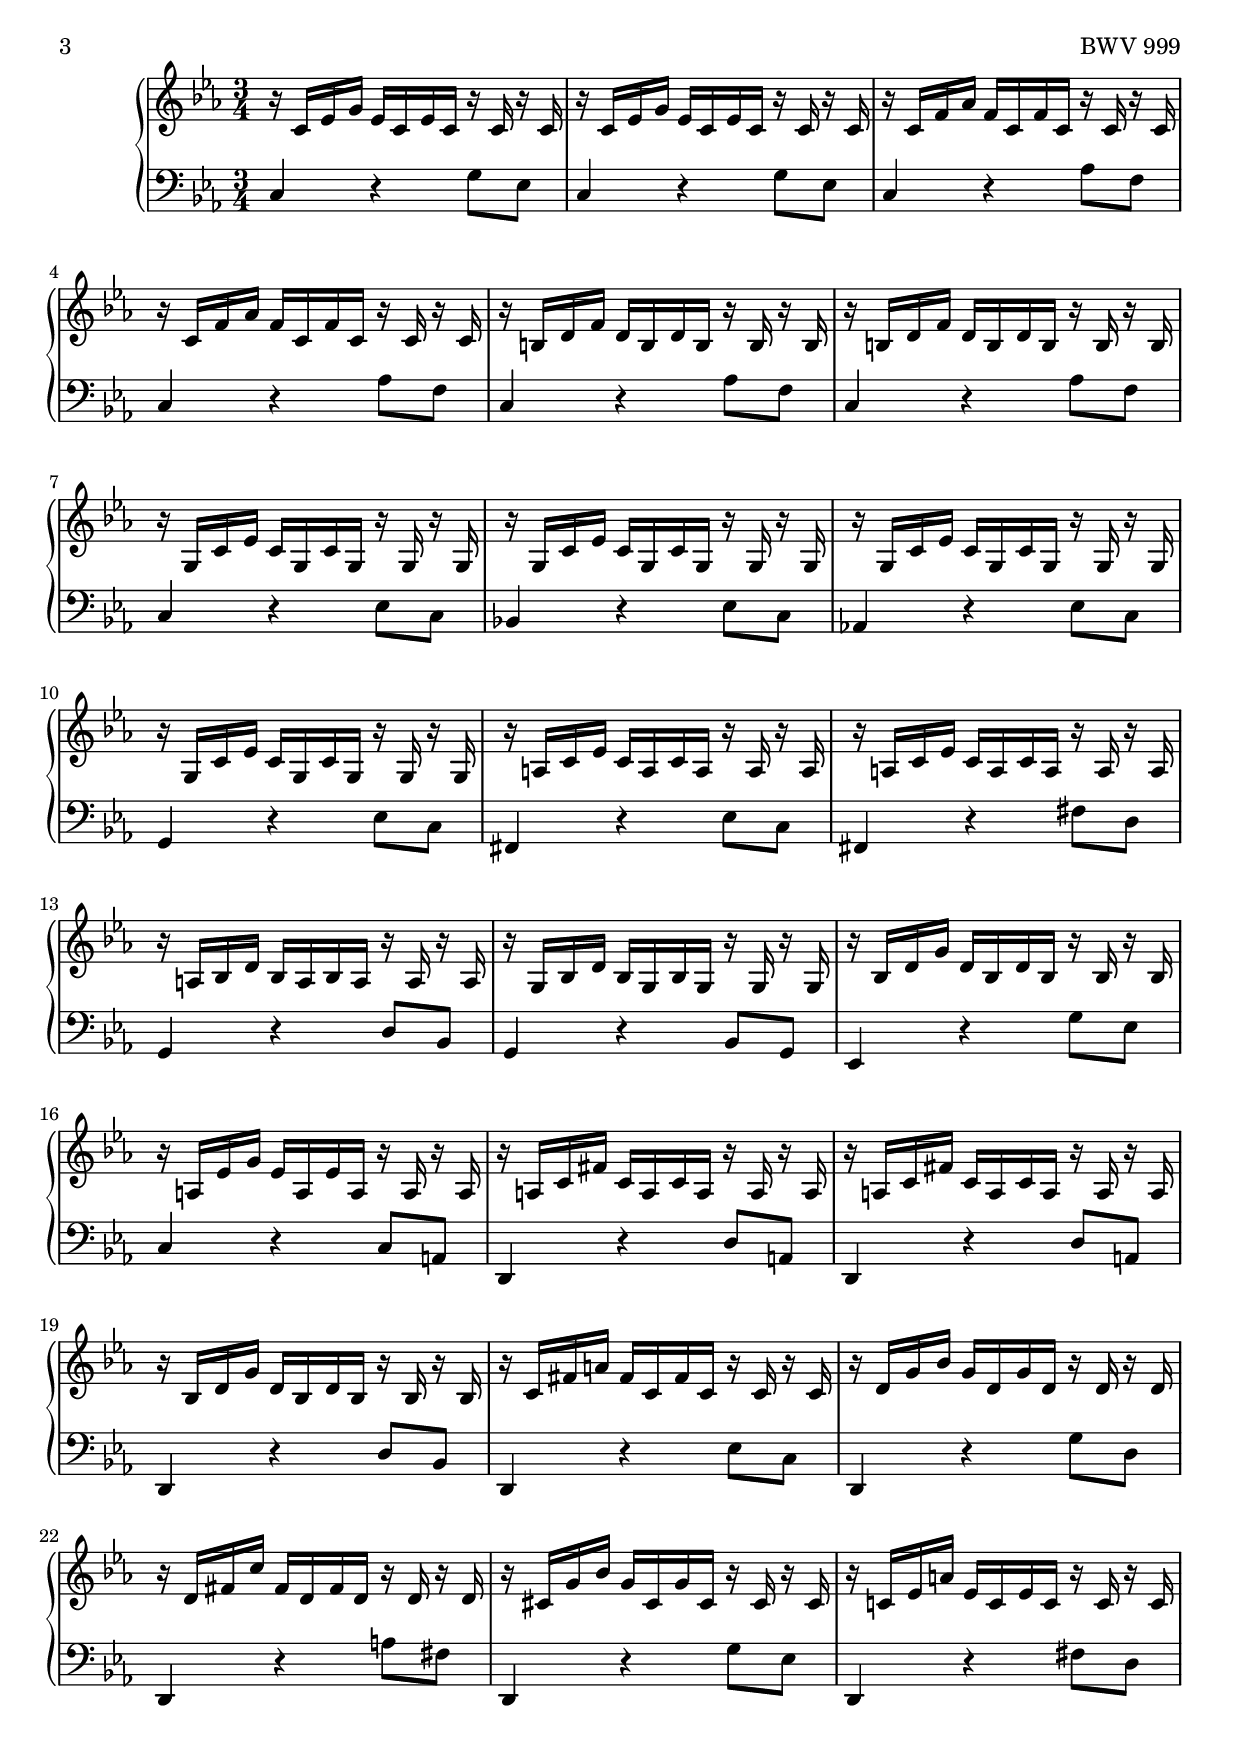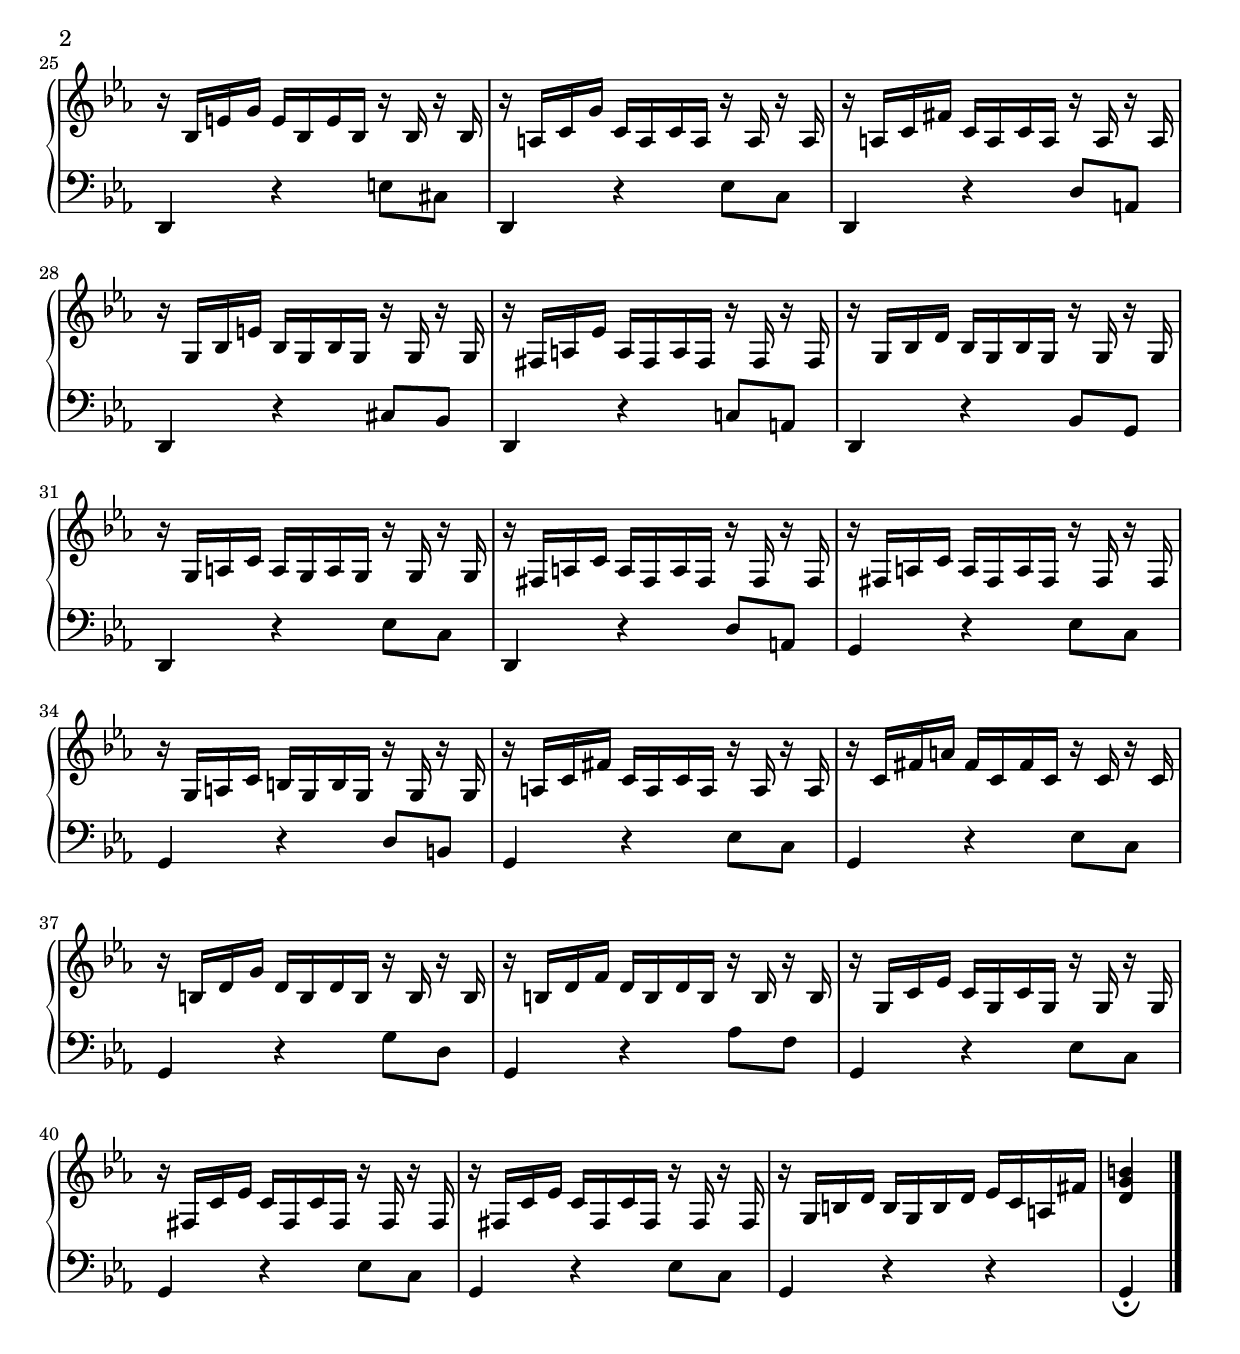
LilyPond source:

#(ly:set-point-and-click 'line-column)

opus= "BWV 999"
piece = "3"

%{

TODO: this file needs additional layouting: the upper voice should
switch staffs to avoid leger lines.

Not all editions agree on the last note: ed. Lemoine has a quarter
note, some have dotted half notes.

This file was partly generated using m4.
%}

\version "1.7.3"


upper =   \notes \transpose c'' {
	r16 [c es g] [es c es c] r c r c |
	r16 [c es g] [es c es c] r c r c |
	r16 [c f as] [f c f c] r c r c |
	r16 [c f as] [f c f c] r c r c |
	r16 [b, d f] [d b, d b,] r b, r b, |
	r16 [b, d f] [d b, d b,] r b, r b, |
	r16 [g, c es] [c g, c g,] r g, r g, |
	r16 [g, c es] [c g, c g,] r g, r g, |
	r16 [g, c es] [c g, c g,] r g, r g, |
	r16 [g, c es] [c g, c g,] r g, r g, |
	r16 [a, c es] [c a, c a,] r a, r a, |
	r16 [a, c es] [c a, c a,] r a, r a, |
	r16 [a, bes, d] [bes, a, bes, a,] r a, r a, |
	r16 [g, bes, d] [bes, g, bes, g,] r g, r g, |
	r16 [bes, d g] [d bes, d bes,] r bes, r bes, |
	r16 [a, es g] [es a, es a,] r a, r a, |
	r16 [a, c fis] [c a, c a,] r a, r a, |
	r16 [a, c fis] [c a, c a,] r a, r a, |
	r16 [bes, d g] [d bes, d bes,] r bes, r bes, |

	r16 [c fis a] [fis c fis c] r c r c |
	r16 [d g bes] [g d g d] r d r d |
	r16 [d fis c'] [fis d fis d] r d r d |

	r16 [cis g bes] [g cis g cis] r cis r cis |
	r16 [c! es a] [es c es c] r c r c |
	r16 [bes, e g] [e bes, e bes,] r bes, r bes, |
	r16 [a, c g] [c a, c a,] r a, r a, |

	r16 [a, c fis] [c a, c a,] r a, r a, |
	r16 [g, bes, e] [bes, g, bes, g,] r g, r g, |
	r16 [fis, a, es] [a, fis, a, fis,] r fis, r fis, |
	r16 [g, bes, d] [bes, g, bes, g,] r g, r g, |
	r16 [g, a, c] [a, g, a, g,] r g, r g, |
	r16 [fis, a, c] [a, fis, a, fis,] r fis, r fis, |
	r16 [fis, a, c] [a, fis, a, fis,] r fis, r fis, |
	r16 [g, a, c] [b, g, b, g,] r g, r g,
	r16 [a, c fis] [c a, c a,] r a, r a, |
	r16 [c fis a] [fis c fis c] r c r c |
	r16 [b, d g] [d b, d b,] r b, r b, |
	r16 [b, d f] [d b, d b,] r b, r b, |
	r16 [g, c es] [c g, c g,] r g, r g, |
	r16 [fis, c es] [c fis, c fis,] r fis, r fis, |
	r16 [fis, c es] [c fis, c fis,] r fis, r fis, |
	r16 [g, b, d] [b, g, b, d] [es c a, fis] |


	<g4 d b>	
	\bar "|."
}

lower =   \notes{
	c4 r [g8 es] |
	c4 r [g8 es] |
	c4 r [as8 f] |

	c4 r [as8 f] |
	c4 r [as8 f] |
	c4 r [as8 f] |

	c4 r [es8 c] |
	bes,!4 r [es8 c] |
	as,!4 r [es8 c] |

	g,4 r [es8 c] |
	fis,4 r [es8 c] |
	fis,4 r [fis8 d] |

	g,4 r [d8 bes,] |
	g,4 r [bes,8 g,] |
	es,4 r [g8 es] |

	c4 r [c8 a,] |
	d,4 r [d8 a,] |
	d,4 r [d8 a,] |
	d,4 r [d8 bes,] |


	d,4 r [es8 c] |
	d,4 r [g8 d] |
	d,4 r [a8 fis] |

	d,4 r [g8 es] |
	d,4 r [fis8 d] |
	d,4 r [e8 cis] |
	d,4 r [es8 c] |

	d,4 r [d8 a,] |
	d,4 r [cis8 bes,] |
	d,4 r [c!8 a,] |

	d,4 r [bes,8 g,] |
	d,4 r [es8 c] |
	d,4 r [d8 a,] |

	g,4 r [es8 c] |
	g,4 r [d8 b,] |
	g,4 r [es8 c] |
	
	g,4 r [es8 c] |
	g,4 r [g8 d] |
	g,4 r [as8 f] |
	g,4 r [es8 c] |

	g,4 r [es8 c] |
	g,4 r [es8 c] |
	g,4 r r |
	%% FIXME: \fermata?
	g,4_\fermata 
	\bar "|."
}

global  = \notes{
	\time 3/4
	\key es \major
}

\score{
	\context PianoStaff <
		\context Staff = up <
			\global
			\upper
		>
		\context Staff = down <
			\global
			\clef "bass"
			\lower
		>
	>
	\paper{
		\translator {\OrchestralScoreContext }
	}
	\midi{ \tempo 4 = 100 }
	\header{
		opus = \opus
		piece = \piece
	}
}
